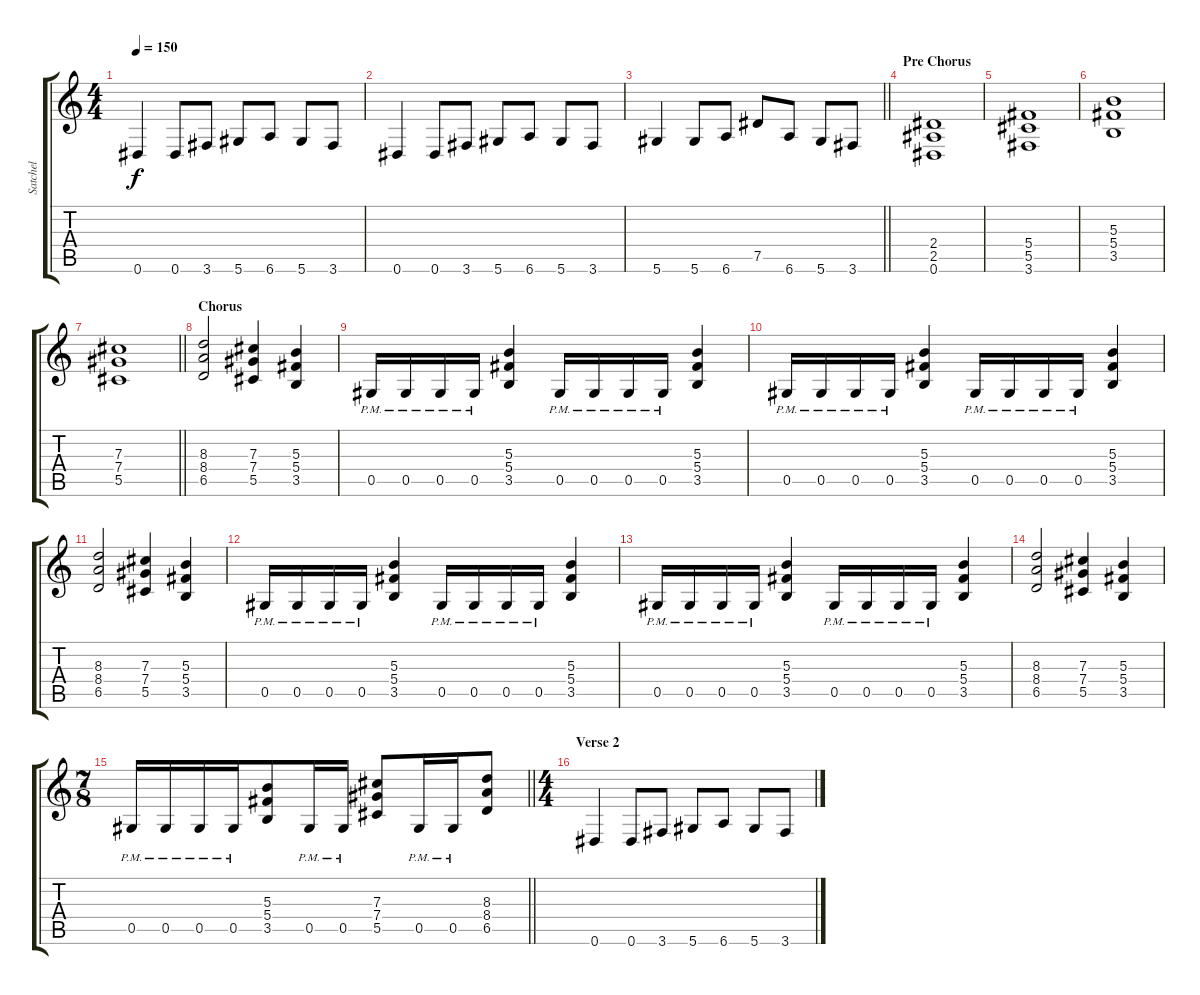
\track ("Satchel" "Satchel") {instrument distortionguitar}
\staff {score tabs}
\tuning (Eb4 Bb3 Gb3 Db3 Ab2 Eb2) {hide}
\ts (4 4)
\tempo 150
\clef g2
\ks c
0.6.4{dy f} 0.6.8 3.6.8 5.6.8 6.6.8 5.6.8 3.6.8 |
0.6.4 0.6.8 3.6.8 5.6.8 6.6.8 5.6.8 3.6.8 |
\barLineRight lightlight
5.6.4 5.6.8 6.6.8 7.5.8 6.6.8 5.6.8 3.6.8 |
\section ("" "Pre Chorus")
(2.4 2.5 0.6).1 |
(5.4 5.5 3.6).1 |
(5.3 5.4 3.5).1 |
\barLineRight lightlight
(7.3 7.4 5.5).1 |
\section ("" "Chorus")
(8.3 8.4 6.5).2 (7.3 7.4 5.5).4 (5.3 5.4 3.5).4 |
0.5{pm}.16 0.5{pm}.16 0.5{pm}.16 0.5{pm}.16 (5.3 5.4 3.5).4 0.5{pm}.16 0.5{pm}.16 0.5{pm}.16 0.5{pm}.16 (5.3 5.4 3.5).4 |
0.5{pm}.16 0.5{pm}.16 0.5{pm}.16 0.5{pm}.16 (5.3 5.4 3.5).4 0.5{pm}.16 0.5{pm}.16 0.5{pm}.16 0.5{pm}.16 (5.3 5.4 3.5).4 |
(8.3 8.4 6.5).2 (7.3 7.4 5.5).4 (5.3 5.4 3.5).4 |
0.5{pm}.16 0.5{pm}.16 0.5{pm}.16 0.5{pm}.16 (5.3 5.4 3.5).4 0.5{pm}.16 0.5{pm}.16 0.5{pm}.16 0.5{pm}.16 (5.3 5.4 3.5).4 |
0.5{pm}.16 0.5{pm}.16 0.5{pm}.16 0.5{pm}.16 (5.3 5.4 3.5).4 0.5{pm}.16 0.5{pm}.16 0.5{pm}.16 0.5{pm}.16 (5.3 5.4 3.5).4 |
(8.3 8.4 6.5).2 (7.3 7.4 5.5).4 (5.3 5.4 3.5).4 |
\ts (7 8)
\barLineRight lightlight
0.5{pm}.16 0.5{pm}.16 0.5{pm}.16 0.5{pm}.16 (5.3 5.4 3.5).8 0.5{pm}.16 0.5{pm}.16 (7.3 7.4 5.5).8 0.5{pm}.16 0.5{pm}.16 (8.3 8.4 6.5).8 |
\ts (4 4)
\section ("" "Verse 2")
0.6.4 0.6.8 3.6.8 5.6.8 6.6.8 5.6.8 3.6.8
